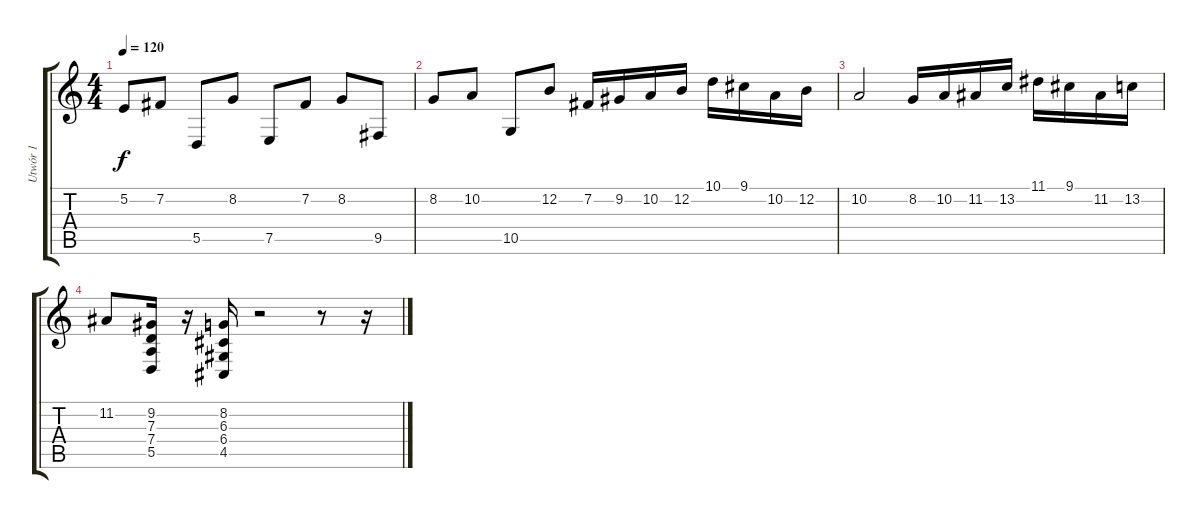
\track ("Utwór 1" "Utwór 1") {instrument acousticgrandpiano}
\staff {score tabs}
\tuning (E4 B3 G3 D3 A2 E2) {hide}
\ts (4 4)
\tempo 120
\clef g2
\ks c
5.2.8{dy f} 7.2.8 5.5.8 8.2.8 7.5.8 7.2.8 8.2.8 9.5.8 |
8.2.8 10.2.8 10.5.8 12.2.8 7.2.16 9.2.16 10.2.16 12.2.16 10.1.16 9.1.16 10.2.16 12.2.16 |
10.2.2 8.2.16 10.2.16 11.2.16 13.2.16 11.1.16 9.1.16 11.2.16 13.2.16 |
11.2.8 (9.2 7.3 7.4 5.5).16 r.16 (8.2 6.3 6.4 4.5).16 r.2 r.8 r.16
